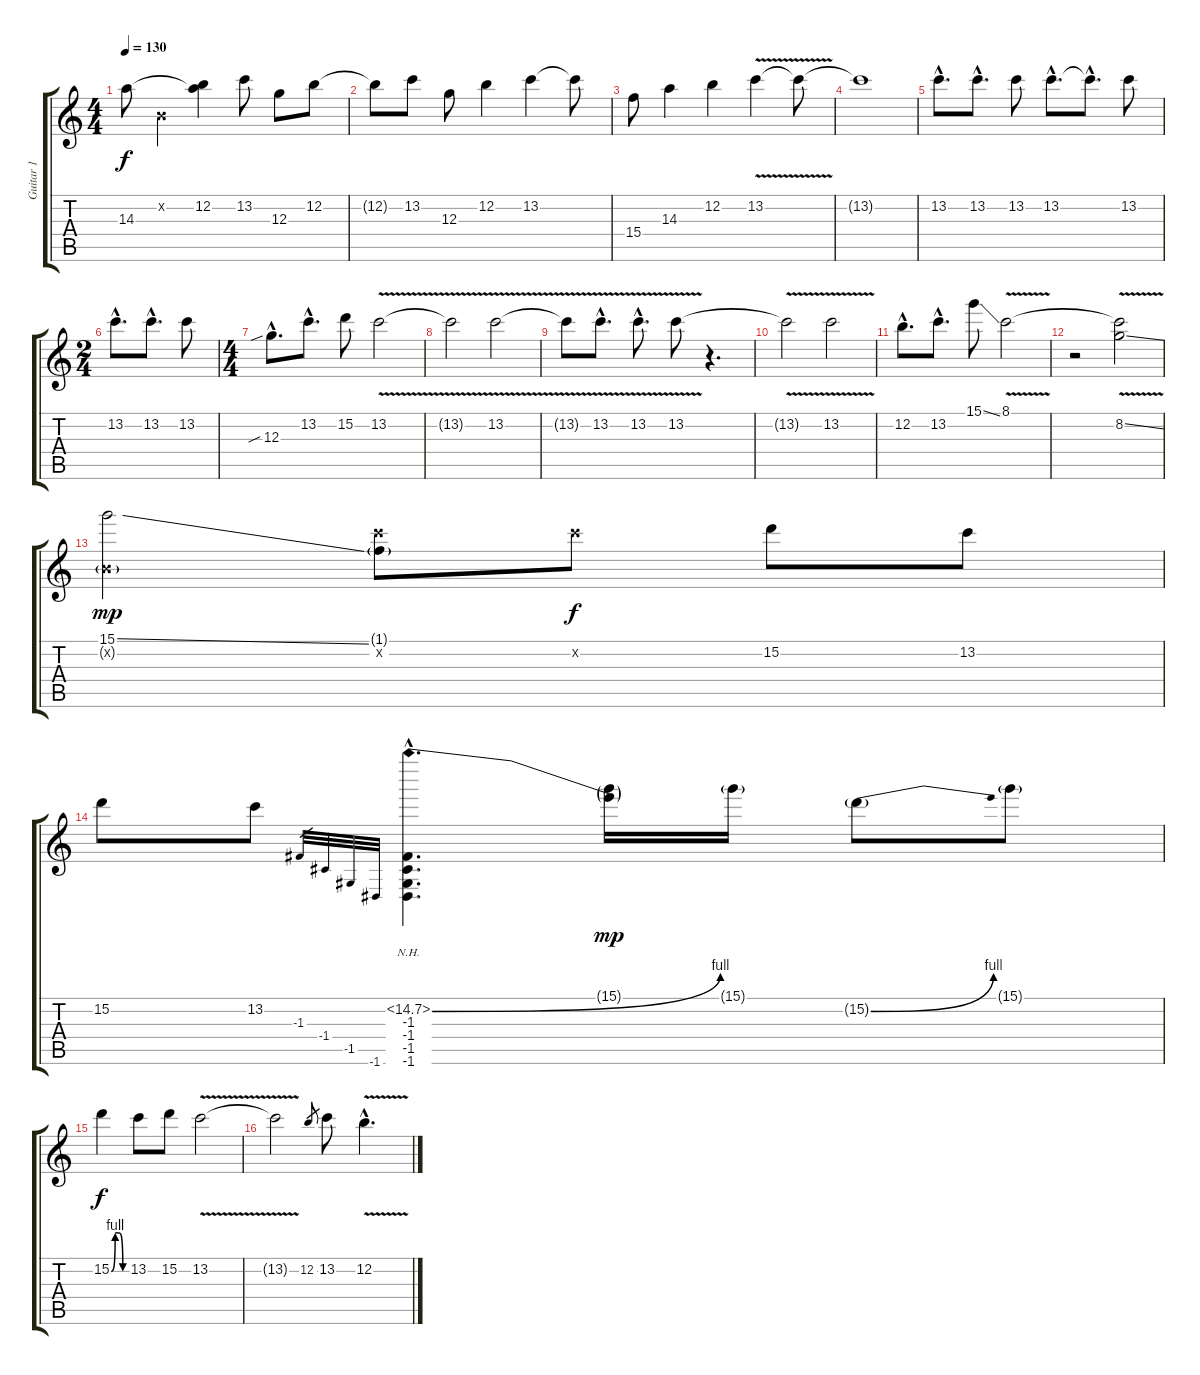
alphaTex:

\track ("Guitar 1" "Guitar 1") {instrument acousticguitarsteel}
\staff {score tabs}
\tuning (E4 B3 G3 D3 A2 E2) {hide}
\ts (4 4)
\tempo 130
\clef g2
\ks c
14.3.8{dy f} 0.2{x}.4 (12.2 14.3{t}).4 13.2.8 12.3.8 12.2.8 |
12.2{t}.8 13.2.8 12.3.8 12.2.4 13.2.4 13.2{t}.8 |
15.4.8 14.3.4 12.2.4 13.2{v}.4 13.2{t}.8 |
13.2{t}.1 |
13.2{hac}.8{d} 13.2{hac}.8{d} 13.2.8 13.2{hac}.8{d} 13.2{hac t}.8{d} 13.2.8 |
\ts (2 4)
13.2{hac}.8{d} 13.2{hac}.8{d} 13.2.8 |
\ts (4 4)
12.3{sib hac}.8{d} 13.2{hac}.8{d} 15.2.8 13.2{v}.2 |
13.2{t}.2 13.2{v}.2 |
13.2{t}.8 13.2{v hac}.8{d} 13.2{v hac}.8{d} 13.2{v}.8 r.4{d} |
13.2{t}.2 13.2{v}.2 |
12.2{hac}.8{d} 13.2{hac}.8{d} 15.1{ss}.8 8.1{v}.2 |
r.2 (8.1{t} 8.2{ss}).2 |
(15.1{ss} 0.2{g x}).2{dy mp} (1.1{g} 13.2{x}).8 13.2{x}.8{dy f} 15.2.8 13.2.8 |
15.2.8 13.2.8 -1.3.32{gr} -1.4.32{gr} -1.5.32{gr} -1.6.32{gr} (15.2{be (bend 0 0 60 4) nh hac} -1.3{hac} -1.4{hac} -1.5{hac} -1.6{hac}).4{d} (15.1{g} 15.2{t}).16{dy mp} 15.1{g}.16 15.2{be (bend 0 0 60 4) g}.8 15.1{g}.8 |
15.2{be (custom 0 0 15 4 30 4 45 0 60 0)}.4{dy f} 13.2.8 15.2.8 13.2{v}.2 |
13.2{t}.2 12.2.8{gr} 13.2.8 12.2{v hac}.4{d}
